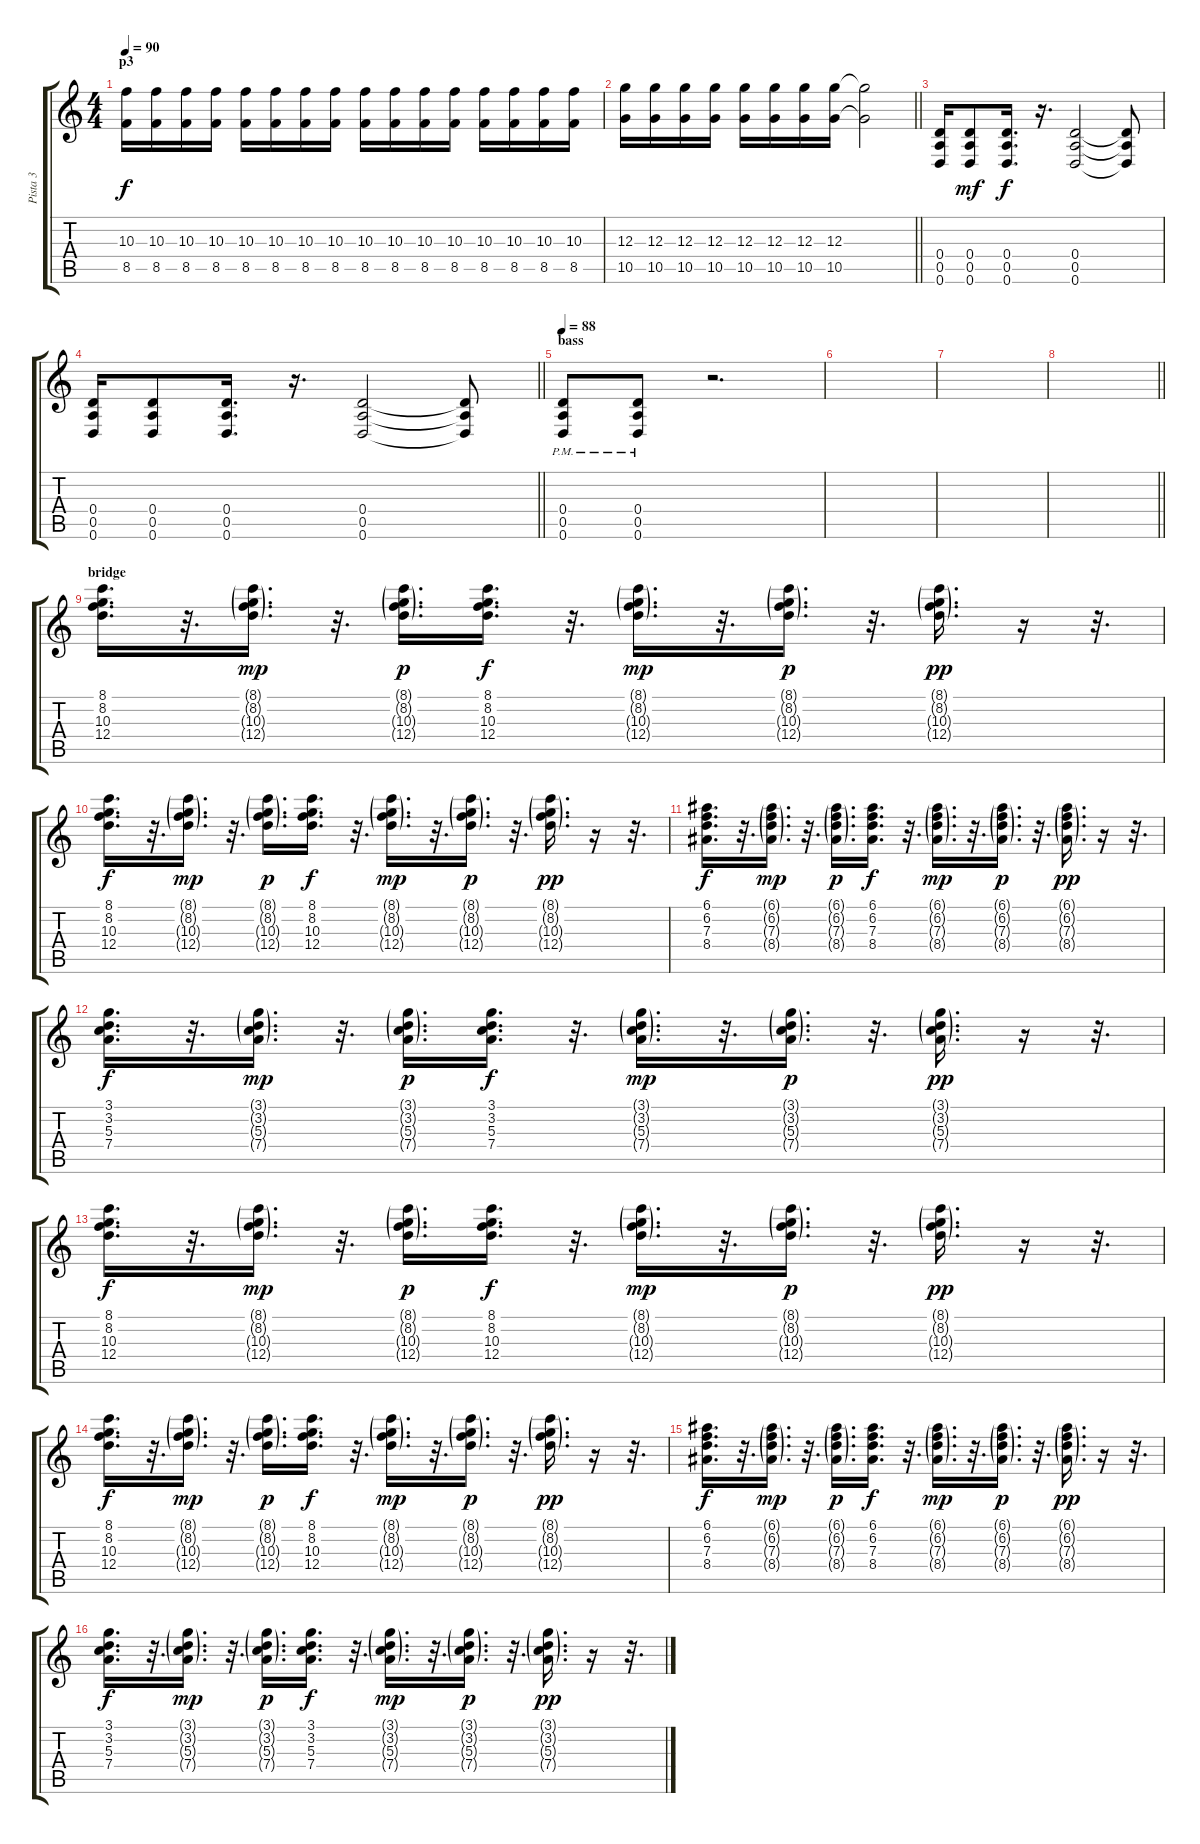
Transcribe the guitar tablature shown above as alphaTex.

\track ("Pista 3" "Pista 3") {instrument overdrivenguitar}
\staff {score tabs}
\tuning (E4 B3 G3 D3 A2 D2) {hide}
\ts (4 4)
\section ("" "p3")
\tempo 90
\clef g2
\ks c
(10.3 8.5).16{dy f} (10.3 8.5).16 (10.3 8.5).16 (10.3 8.5).16 (10.3 8.5).16 (10.3 8.5).16 (10.3 8.5).16 (10.3 8.5).16 (10.3 8.5).16 (10.3 8.5).16 (10.3 8.5).16 (10.3 8.5).16 (10.3 8.5).16 (10.3 8.5).16 (10.3 8.5).16 (10.3 8.5).16 |
\barLineRight lightlight
(12.3 10.5).16 (12.3 10.5).16 (12.3 10.5).16 (12.3 10.5).16 (12.3 10.5).16 (12.3 10.5).16 (12.3 10.5).16 (12.3 10.5).16 (12.3{t} 10.5{t}).2 |
(0.4 0.5 0.6).16 (0.4 0.5 0.6).8{dy mf} (0.4 0.5 0.6).16{d dy f} r.16{d} (0.4 0.5 0.6).2 (0.4{t} 0.5{t} 0.6{t}).8 |
\barLineRight lightlight
(0.4 0.5 0.6).16 (0.4 0.5 0.6).8 (0.4 0.5 0.6).16{d} r.16{d} (0.4 0.5 0.6).2 (0.4{t} 0.5{t} 0.6{t}).8 |
\section ("" "bass")
\tempo 88
(0.4{pm} 0.5{pm} 0.6{pm}).8 (0.4{pm} 0.5{pm} 0.6{pm}).8 r.2{d} |
|
|
\barLineRight lightlight
|
\section ("" "bridge")
(8.1 8.2 10.3 12.4).16{d instrument electricguitarjazz} r.32{d} (8.1{g} 8.2{g} 10.3{g} 12.4{g}).16{d dy mp} r.32{d} (8.1{g} 8.2{g} 10.3{g} 12.4{g}).16{d dy p} (8.1 8.2 10.3 12.4).16{d dy f} r.32{d} (8.1{g} 8.2{g} 10.3{g} 12.4{g}).16{d dy mp} r.32{d} (8.1{g} 8.2{g} 10.3{g} 12.4{g}).16{d dy p} r.32{d} (8.1{g} 8.2{g} 10.3{g} 12.4{g}).16{d dy pp} r.16 r.32{d} |
(8.1 8.2 10.3 12.4).16{d dy f} r.32{d} (8.1{g} 8.2{g} 10.3{g} 12.4{g}).16{d dy mp} r.32{d} (8.1{g} 8.2{g} 10.3{g} 12.4{g}).16{d dy p} (8.1 8.2 10.3 12.4).16{d dy f} r.32{d} (8.1{g} 8.2{g} 10.3{g} 12.4{g}).16{d dy mp} r.32{d} (8.1{g} 8.2{g} 10.3{g} 12.4{g}).16{d dy p} r.32{d} (8.1{g} 8.2{g} 10.3{g} 12.4{g}).16{d dy pp} r.16 r.32{d} |
(6.1 6.2 7.3 8.4).16{d dy f} r.32{d} (6.1{g} 6.2{g} 7.3{g} 8.4{g}).16{d dy mp} r.32{d} (6.1{g} 6.2{g} 7.3{g} 8.4{g}).16{d dy p} (6.1 6.2 7.3 8.4).16{d dy f} r.32{d} (6.1{g} 6.2{g} 7.3{g} 8.4{g}).16{d dy mp} r.32{d} (6.1{g} 6.2{g} 7.3{g} 8.4{g}).16{d dy p} r.32{d} (6.1{g} 6.2{g} 7.3{g} 8.4{g}).16{d dy pp} r.16 r.32{d} |
(3.1 3.2 5.3 7.4).16{d dy f} r.32{d} (3.1{g} 3.2{g} 5.3{g} 7.4{g}).16{d dy mp} r.32{d} (3.1{g} 3.2{g} 5.3{g} 7.4{g}).16{d dy p} (3.1 3.2 5.3 7.4).16{d dy f} r.32{d} (3.1{g} 3.2{g} 5.3{g} 7.4{g}).16{d dy mp} r.32{d} (3.1{g} 3.2{g} 5.3{g} 7.4{g}).16{d dy p} r.32{d} (3.1{g} 3.2{g} 5.3{g} 7.4{g}).16{d dy pp} r.16 r.32{d} |
(8.1 8.2 10.3 12.4).16{d dy f} r.32{d} (8.1{g} 8.2{g} 10.3{g} 12.4{g}).16{d dy mp} r.32{d} (8.1{g} 8.2{g} 10.3{g} 12.4{g}).16{d dy p} (8.1 8.2 10.3 12.4).16{d dy f} r.32{d} (8.1{g} 8.2{g} 10.3{g} 12.4{g}).16{d dy mp} r.32{d} (8.1{g} 8.2{g} 10.3{g} 12.4{g}).16{d dy p} r.32{d} (8.1{g} 8.2{g} 10.3{g} 12.4{g}).16{d dy pp} r.16 r.32{d} |
(8.1 8.2 10.3 12.4).16{d dy f} r.32{d} (8.1{g} 8.2{g} 10.3{g} 12.4{g}).16{d dy mp} r.32{d} (8.1{g} 8.2{g} 10.3{g} 12.4{g}).16{d dy p} (8.1 8.2 10.3 12.4).16{d dy f} r.32{d} (8.1{g} 8.2{g} 10.3{g} 12.4{g}).16{d dy mp} r.32{d} (8.1{g} 8.2{g} 10.3{g} 12.4{g}).16{d dy p} r.32{d} (8.1{g} 8.2{g} 10.3{g} 12.4{g}).16{d dy pp} r.16 r.32{d} |
(6.1 6.2 7.3 8.4).16{d dy f} r.32{d} (6.1{g} 6.2{g} 7.3{g} 8.4{g}).16{d dy mp} r.32{d} (6.1{g} 6.2{g} 7.3{g} 8.4{g}).16{d dy p} (6.1 6.2 7.3 8.4).16{d dy f} r.32{d} (6.1{g} 6.2{g} 7.3{g} 8.4{g}).16{d dy mp} r.32{d} (6.1{g} 6.2{g} 7.3{g} 8.4{g}).16{d dy p} r.32{d} (6.1{g} 6.2{g} 7.3{g} 8.4{g}).16{d dy pp} r.16 r.32{d} |
(3.1 3.2 5.3 7.4).16{d dy f} r.32{d} (3.1{g} 3.2{g} 5.3{g} 7.4{g}).16{d dy mp} r.32{d} (3.1{g} 3.2{g} 5.3{g} 7.4{g}).16{d dy p} (3.1 3.2 5.3 7.4).16{d dy f} r.32{d} (3.1{g} 3.2{g} 5.3{g} 7.4{g}).16{d dy mp} r.32{d} (3.1{g} 3.2{g} 5.3{g} 7.4{g}).16{d dy p} r.32{d} (3.1{g} 3.2{g} 5.3{g} 7.4{g}).16{d dy pp} r.16 r.32{d}
